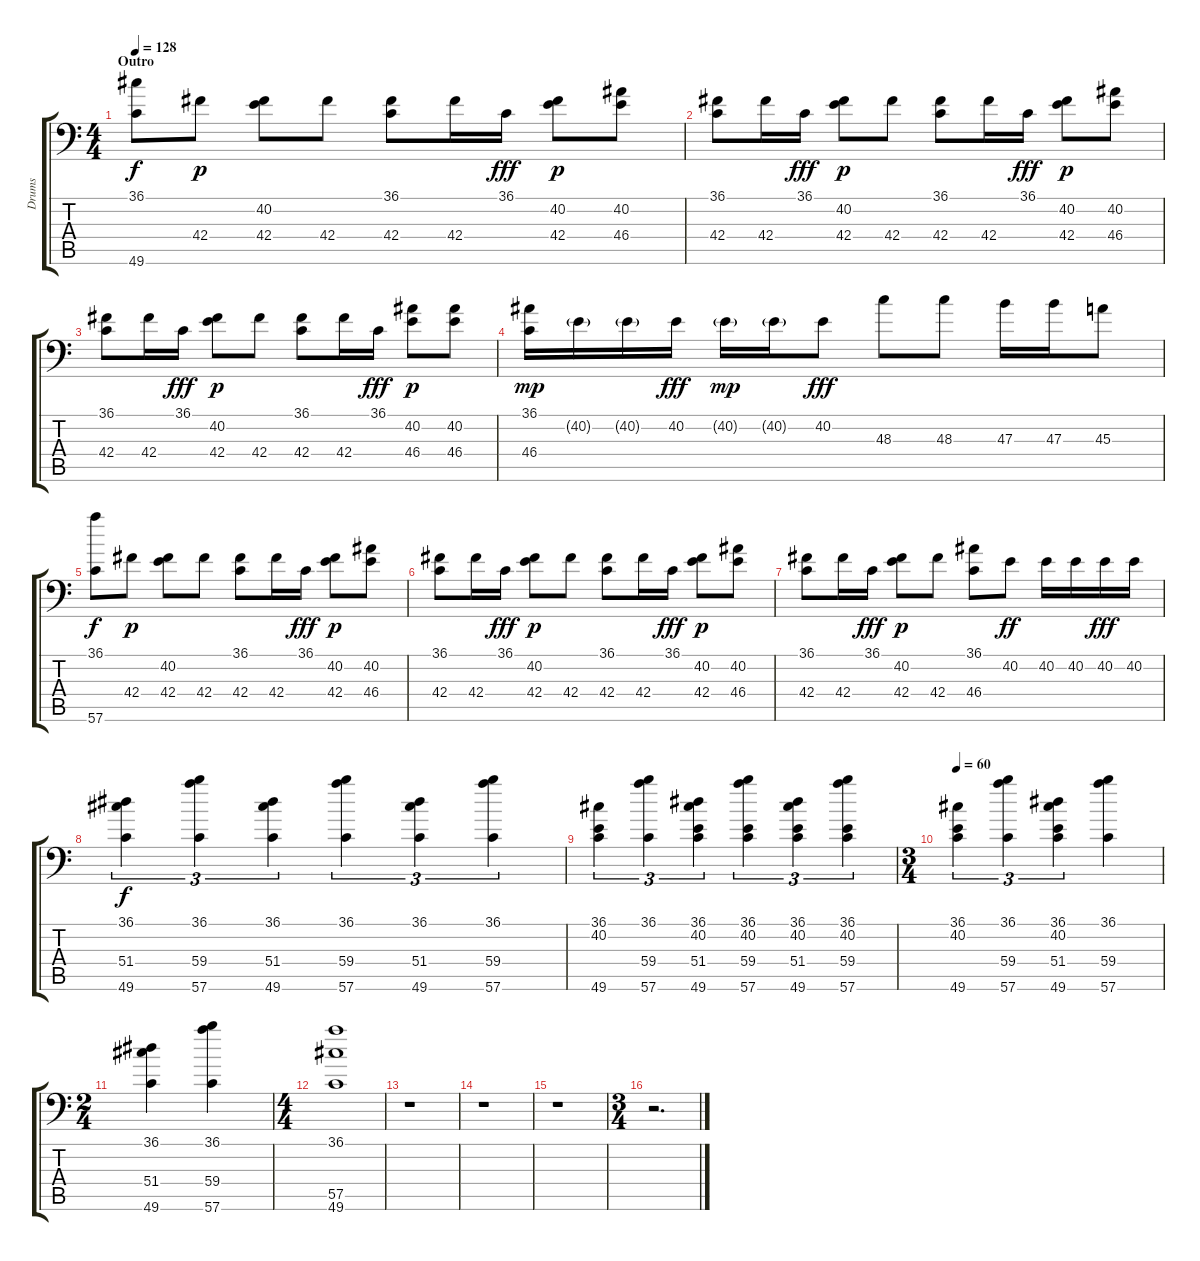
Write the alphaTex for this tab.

\track ("Drums" "Drums") {instrument acousticgrandpiano}
\staff {score tabs}
\tuning (C-1 C-1 C-1 C-1 C-1 C-1) {hide}
\ts (4 4)
\section ("" "Outro")
\tempo 128
\clef f4
\ks c
(36.1 49.6).8{dy f} 42.4.8{dy p} (40.2 42.4).8 42.4.8 (36.1 42.4).8 42.4.16 36.1.16{dy fff} (40.2 42.4).8{dy p} (40.2 46.4).8 |
(36.1 42.4).8 42.4.16 36.1.16{dy fff} (40.2 42.4).8{dy p} 42.4.8 (36.1 42.4).8 42.4.16 36.1.16{dy fff} (40.2 42.4).8{dy p} (40.2 46.4).8 |
(36.1 42.4).8 42.4.16 36.1.16{dy fff} (40.2 42.4).8{dy p} 42.4.8 (36.1 42.4).8 42.4.16 36.1.16{dy fff} (40.2 46.4).8{dy p} (40.2 46.4).8 |
(36.1 46.4).16{dy mp} 40.2{g}.16 40.2{g}.16 40.2.16{dy fff} 40.2{g}.16{dy mp} 40.2{g}.16 40.2.8{dy fff} 48.3.8 48.3.8 47.3.16 47.3.16 45.3.8 |
(36.1 57.6).8{dy f} 42.4.8{dy p} (40.2 42.4).8 42.4.8 (36.1 42.4).8 42.4.16 36.1.16{dy fff} (40.2 42.4).8{dy p} (40.2 46.4).8 |
(36.1 42.4).8 42.4.16 36.1.16{dy fff} (40.2 42.4).8{dy p} 42.4.8 (36.1 42.4).8 42.4.16 36.1.16{dy fff} (40.2 42.4).8{dy p} (40.2 46.4).8 |
(36.1 42.4).8 42.4.16 36.1.16{dy fff} (40.2 42.4).8{dy p} 42.4.8 (36.1 46.4).8 40.2.8{dy ff} 40.2.16 40.2.16 40.2.16{dy fff} 40.2.16 |
(36.1 51.4 49.6).4{tu (3 2) dy f} (36.1 59.4 57.6).4{tu (3 2)} (36.1 51.4 49.6).4{tu (3 2)} (36.1 59.4 57.6).4{tu (3 2)} (36.1 51.4 49.6).4{tu (3 2)} (36.1 59.4 57.6).4{tu (3 2)} |
(36.1 40.2 49.6).4{tu (3 2)} (36.1 59.4 57.6).4{tu (3 2)} (36.1 40.2 51.4 49.6).4{tu (3 2)} (36.1 40.2 59.4 57.6).4{tu (3 2)} (36.1 40.2 51.4 49.6).4{tu (3 2)} (36.1 40.2 59.4 57.6).4{tu (3 2)} |
\ts (3 4)
\tempo 60
(36.1 40.2 49.6).4{tu (3 2)} (36.1 59.4 57.6).4{tu (3 2)} (36.1 40.2 51.4 49.6).4{tu (3 2)} (36.1 59.4 57.6).4 |
\ts (2 4)
(36.1 51.4 49.6).4 (36.1 59.4 57.6).4 |
\ts (4 4)
(36.1 57.5 49.6).1 |
r.1 |
r.1 |
r.1 |
\ts (3 4)
r.2{d}
